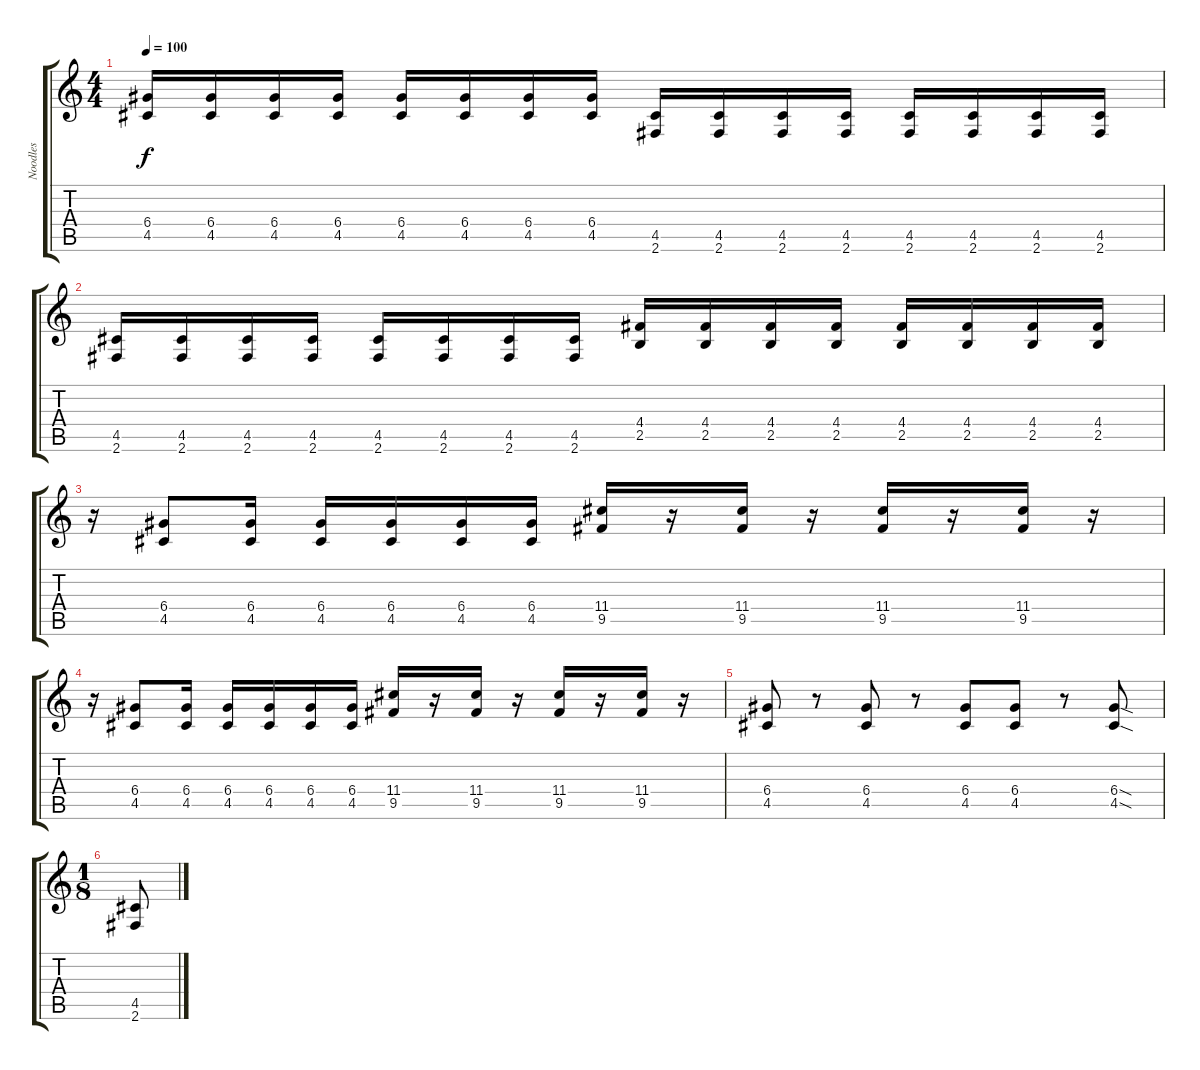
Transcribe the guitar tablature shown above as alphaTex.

\track ("Noodles" "Noodles") {instrument distortionguitar}
\staff {score tabs}
\tuning (E4 B3 G3 D3 A2 E2) {hide}
\ts (4 4)
\tempo 100
\clef g2
\ks c
(6.4 4.5).16{dy f} (6.4 4.5).16 (6.4 4.5).16 (6.4 4.5).16 (6.4 4.5).16 (6.4 4.5).16 (6.4 4.5).16 (6.4 4.5).16 (4.5 2.6).16 (4.5 2.6).16 (4.5 2.6).16 (4.5 2.6).16 (4.5 2.6).16 (4.5 2.6).16 (4.5 2.6).16 (4.5 2.6).16 |
(4.5 2.6).16 (4.5 2.6).16 (4.5 2.6).16 (4.5 2.6).16 (4.5 2.6).16 (4.5 2.6).16 (4.5 2.6).16 (4.5 2.6).16 (4.4 2.5).16 (4.4 2.5).16 (4.4 2.5).16 (4.4 2.5).16 (4.4 2.5).16 (4.4 2.5).16 (4.4 2.5).16 (4.4 2.5).16 |
r.16 (6.4 4.5).8 (6.4 4.5).16 (6.4 4.5).16 (6.4 4.5).16 (6.4 4.5).16 (6.4 4.5).16 (11.4 9.5).16 r.16 (11.4 9.5).16 r.16 (11.4 9.5).16 r.16 (11.4 9.5).16 r.16 |
r.16 (6.4 4.5).8 (6.4 4.5).16 (6.4 4.5).16 (6.4 4.5).16 (6.4 4.5).16 (6.4 4.5).16 (11.4 9.5).16 r.16 (11.4 9.5).16 r.16 (11.4 9.5).16 r.16 (11.4 9.5).16 r.16 |
(6.4 4.5).8 r.8 (6.4 4.5).8 r.8 (6.4 4.5).8 (6.4 4.5).8 r.8 (6.4{sod} 4.5{sod}).8 |
\ts (1 8)
(4.5 2.6).8
